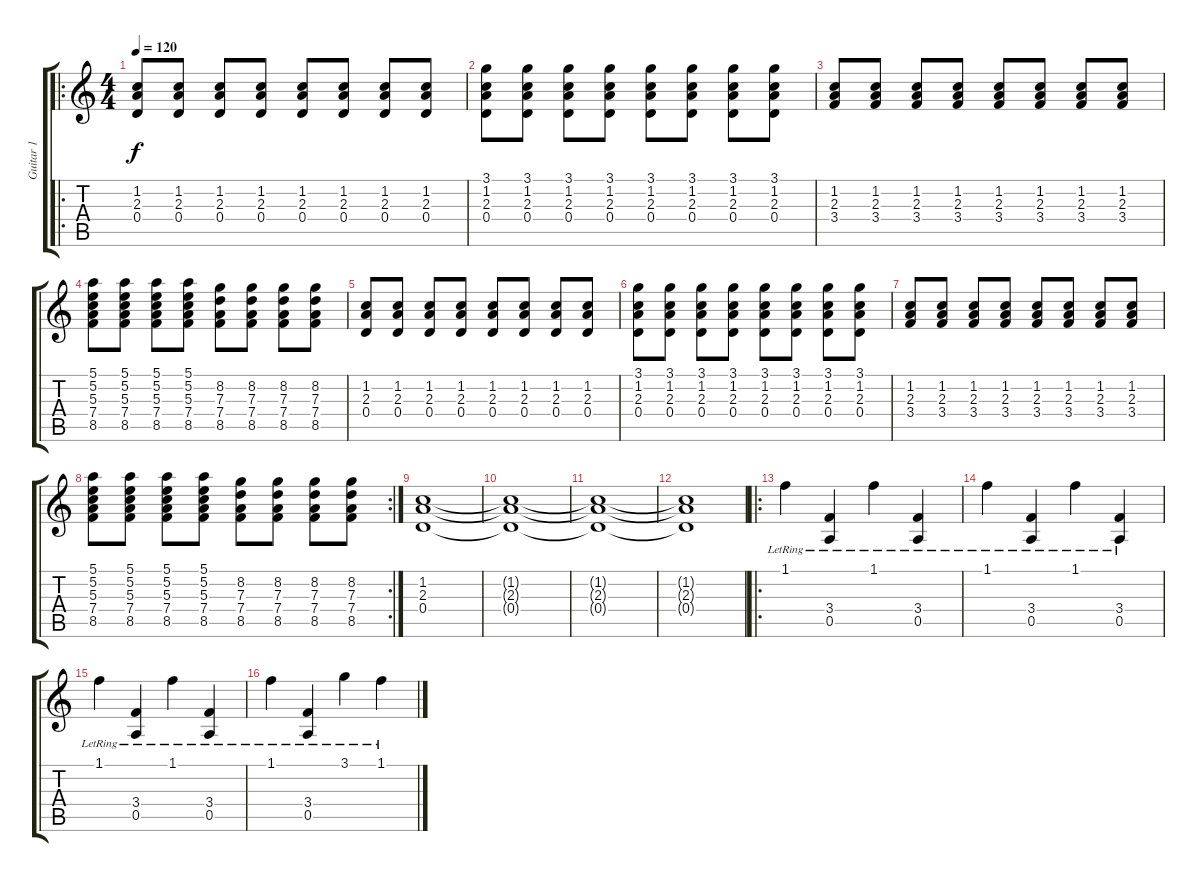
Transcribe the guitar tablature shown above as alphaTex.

\track ("Guitar 1" "Guitar 1") {instrument distortionguitar}
\staff {score tabs}
\tuning (E4 B3 G3 D3 A2 E2) {hide}
\ro
\ts (4 4)
\tempo 120
\clef g2
\ks c
(1.2 2.3 0.4).8{dy f} (1.2 2.3 0.4).8 (1.2 2.3 0.4).8 (1.2 2.3 0.4).8 (1.2 2.3 0.4).8 (1.2 2.3 0.4).8 (1.2 2.3 0.4).8 (1.2 2.3 0.4).8 |
(3.1 1.2 2.3 0.4).8 (3.1 1.2 2.3 0.4).8 (3.1 1.2 2.3 0.4).8 (3.1 1.2 2.3 0.4).8 (3.1 1.2 2.3 0.4).8 (3.1 1.2 2.3 0.4).8 (3.1 1.2 2.3 0.4).8 (3.1 1.2 2.3 0.4).8 |
(1.2 2.3 3.4).8 (1.2 2.3 3.4).8 (1.2 2.3 3.4).8 (1.2 2.3 3.4).8 (1.2 2.3 3.4).8 (1.2 2.3 3.4).8 (1.2 2.3 3.4).8 (1.2 2.3 3.4).8 |
(5.1 5.2 5.3 7.4 8.5).8 (5.1 5.2 5.3 7.4 8.5).8 (5.1 5.2 5.3 7.4 8.5).8 (5.1 5.2 5.3 7.4 8.5).8 (8.2 7.3 7.4 8.5).8 (8.2 7.3 7.4 8.5).8 (8.2 7.3 7.4 8.5).8 (8.2 7.3 7.4 8.5).8 |
(1.2 2.3 0.4).8 (1.2 2.3 0.4).8 (1.2 2.3 0.4).8 (1.2 2.3 0.4).8 (1.2 2.3 0.4).8 (1.2 2.3 0.4).8 (1.2 2.3 0.4).8 (1.2 2.3 0.4).8 |
(3.1 1.2 2.3 0.4).8 (3.1 1.2 2.3 0.4).8 (3.1 1.2 2.3 0.4).8 (3.1 1.2 2.3 0.4).8 (3.1 1.2 2.3 0.4).8 (3.1 1.2 2.3 0.4).8 (3.1 1.2 2.3 0.4).8 (3.1 1.2 2.3 0.4).8 |
(1.2 2.3 3.4).8 (1.2 2.3 3.4).8 (1.2 2.3 3.4).8 (1.2 2.3 3.4).8 (1.2 2.3 3.4).8 (1.2 2.3 3.4).8 (1.2 2.3 3.4).8 (1.2 2.3 3.4).8 |
\rc 2
(5.1 5.2 5.3 7.4 8.5).8 (5.1 5.2 5.3 7.4 8.5).8 (5.1 5.2 5.3 7.4 8.5).8 (5.1 5.2 5.3 7.4 8.5).8 (8.2 7.3 7.4 8.5).8 (8.2 7.3 7.4 8.5).8 (8.2 7.3 7.4 8.5).8 (8.2 7.3 7.4 8.5).8 |
(1.2 2.3 0.4).1 |
(1.2{t} 2.3{t} 0.4{t}).1 |
(1.2{t} 2.3{t} 0.4{t}).1 |
(1.2{t} 2.3{t} 0.4{t}).1 |
\ro
1.1{lr}.4 (3.4{lr} 0.5{lr}).4 1.1{lr}.4 (3.4{lr} 0.5{lr}).4 |
1.1{lr}.4 (3.4{lr} 0.5{lr}).4 1.1{lr}.4 (3.4{lr} 0.5{lr}).4 |
1.1{lr}.4 (3.4{lr} 0.5{lr}).4 1.1{lr}.4 (3.4{lr} 0.5{lr}).4 |
1.1{lr}.4 (3.4{lr} 0.5{lr}).4 3.1{lr}.4 1.1{lr}.4
